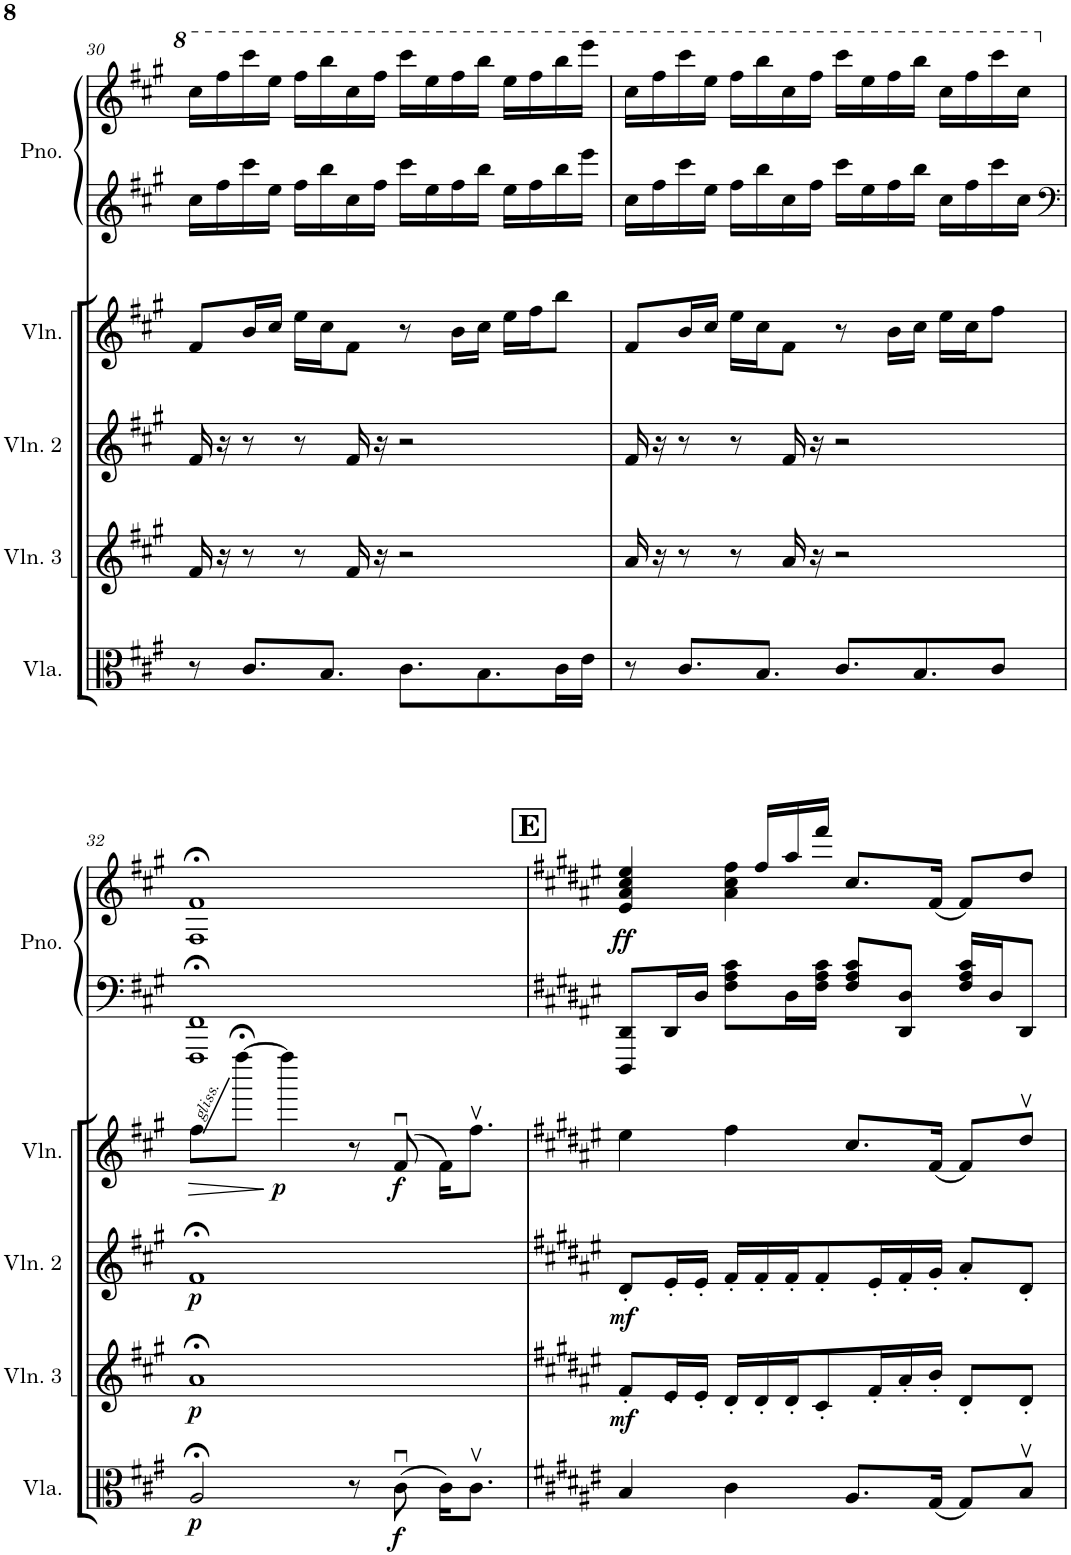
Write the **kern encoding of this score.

**kern	**dynam	**kern	**dynam	**kern	**dynam	**kern	**dynam	**kern	**kern	**dynam
*part5	*part5	*part4	*part4	*part3	*part3	*part2	*part2	*part1	*part1	*part1
*staff6	*staff6	*staff5	*staff5	*staff4	*staff4	*staff3	*staff3	*staff2	*staff1	*staff1/2
*I"Viola	*	*I"Violin 3	*	*I"Violin 2	*	*I"Violin	*	*I"Piano	*	*
*I'Vla.	*	*I'Vln. 3	*	*I'Vln. 2	*	*I'Vln.	*	*I'Pno.	*	*
!!LO:PB:g=z
*clefC3	*	*clefG2	*	*clefG2	*	*clefG2	*	*clefG2	*clefG2	*
*k[f#c#g#]	*	*k[f#c#g#]	*	*k[f#c#g#]	*	*k[f#c#g#]	*	*k[f#c#g#]	*k[f#c#g#]	*
*M4/4	*	*M4/4	*	*M4/4	*	*M4/4	*	*M4/4	*M4/4	*
=30	=30	=30	=30	=30	=30	=30	=30	=30	=30	=30
8r	.	16f#/	.	16f#/	.	8f#/L	.	16cc#\LL	16ccc#\LL	.
.	.	16r	.	16r	.	.	.	16ff#\	16fff#\	.
8.c#/L	.	8r	.	8r	.	16b/L	.	16ccc#\	16cccc#\	.
.	.	.	.	.	.	16cc#/JJ	.	16ee\JJ	16eee\JJ	.
.	.	8r	.	8r	.	16ee\LL	.	16ff#\LL	16fff#\LL	.
8.B/J	.	.	.	.	.	16cc#\J	.	16bb\	16bbb\	.
.	.	16f#/	.	16f#/	.	8f#\J	.	16cc#\	16ccc#\	.
.	.	16r	.	16r	.	.	.	16ff#\JJ	16fff#\JJ	.
8.c#\L	.	2r	.	2r	.	8r	.	16ccc#\LL	16cccc#\LL	.
.	.	.	.	.	.	.	.	16ee\	16eee\	.
.	.	.	.	.	.	16b\LL	.	16ff#\	16fff#\	.
8.B\	.	.	.	.	.	16cc#\JJ	.	16bb\JJ	16bbb\JJ	.
.	.	.	.	.	.	16ee\LL	.	16ee\LL	16eee\LL	.
.	.	.	.	.	.	16ff#\J	.	16ff#\	16fff#\	.
16c#\L	.	.	.	.	.	8bb\J	.	16bb\	16bbb\	.
16e\JJ	.	.	.	.	.	.	.	16eee\JJ	16eeee\JJ	.
=31	=31	=31	=31	=31	=31	=31	=31	=31	=31	=31
8r	.	16a/	.	16f#/	.	8f#/L	.	16cc#\LL	16ccc#\LL	.
.	.	16r	.	16r	.	.	.	16ff#\	16fff#\	.
8.c#/L	.	8r	.	8r	.	16b/L	.	16ccc#\	16cccc#\	.
.	.	.	.	.	.	16cc#/JJ	.	16ee\JJ	16eee\JJ	.
.	.	8r	.	8r	.	16ee\LL	.	16ff#\LL	16fff#\LL	.
8.B/J	.	.	.	.	.	16cc#\J	.	16bb\	16bbb\	.
.	.	16a/	.	16f#/	.	8f#\J	.	16cc#\	16ccc#\	.
.	.	16r	.	16r	.	.	.	16ff#\JJ	16fff#\JJ	.
8.c#/L	.	2r	.	2r	.	8r	.	16ccc#\LL	16cccc#\LL	.
.	.	.	.	.	.	.	.	16ee\	16eee\	.
.	.	.	.	.	.	16b\LL	.	16ff#\	16fff#\	.
8.B/	.	.	.	.	.	16cc#\JJ	.	16bb\JJ	16bbb\JJ	.
.	.	.	.	.	.	16ee\LL	.	16cc#\LL	16ccc#\LL	.
.	.	.	.	.	.	16cc#\J	.	16ff#\	16fff#\	.
8c#/J	.	.	.	.	.	8ff#\J	.	16ccc#\	16cccc#\	.
.	.	.	.	.	.	.	.	16cc#\JJ	16ccc#\JJ	.
!!LO:LB:g=z
=32	=32	=32	=32	=32	=32	=32	=32	=32	=32	=32
*	*	*	*	*	*	*	*	*clefF4	*	*
!	!LO:DY:b	!	!LO:DY:b	!	!LO:DY:b	!	!LO:HP:b	!	!	!
2A;</	p	1a;<	p	1f#;<	p	8ff#\L	>	1FFF#;< 1FF#;<	1F#;< 1f#;<	.
.	.	.	.	.	.	[8ffff#;<\J	.	.	.	.
!	!	!	!	!	!	!	!LO:DY:n=1:b	!	!	!
.	.	.	.	.	.	4ffff#\]	] p	.	.	.
8r	.	.	.	.	.	8r	.	.	.	.
!	!LO:DY:b	!	!	!	!	!	!LO:DY:n=2:b	!	!	!
(8c#u\	f	.	.	.	.	(8f#u/	f	.	.	.
16c#\KL)	.	.	.	.	.	16f#\KL)	.	.	.	.
8.c#v\J	.	.	.	.	.	8.ff#v\J	.	.	.	.
!!LO:REH:place=s1:a:B:cj:fs=14:t=E
=33	=33	=33	=33	=33	=33	=33	=33	=33	=33	=33
*k[f#c#g#d#a#e#]	*	*k[f#c#g#d#a#e#]	*	*k[f#c#g#d#a#e#]	*	*k[f#c#g#d#a#e#]	*	*k[f#c#g#d#a#e#]	*k[f#c#g#d#a#e#]	*
*	*	*	*	*	*	*	*	*	*^	*
!	!	!	!LO:DY:b	!	!LO:DY:b	!	!	!	!	!	!LO:DY:b
4B/	.	8f#'/L	mf	8d#'/L	mf	4ee#\	.	8DDD#/ 8DD#/L	4e#/ 4a#/ 4cc#/ 4ee#/	16ryy	ff
*	*	*	*	*	*	*	*	*	*v	*v	*
.	.	16e#'/L	.	16e#'/L	.	.	.	16DD#/L	.	.
.	.	16e#'/JJ	.	16e#'/JJ	.	.	.	16D#/JJ	.	.
4c#\	.	16d#'/LL	.	16f#'/LL	.	4ff#\	.	8F#\ 8A#\ 8c#\L	4a#\ 4cc#\ 4ff#\	.
*	*	*	*	*	*	*	*	*	*^	*
.	.	16d#'/	.	16f#'/	.	.	.	.	.	16ff#/LL	.
.	.	16d#'/J	.	16f#'/J	.	.	.	16D#\L	.	16aa#/	.
.	.	8c#'/	.	8f#'/	.	.	.	16F#\ 16A#\ 16c#\JJ	.	16fff#/JJ	.
8.A#/L	.	.	.	.	.	8.cc#/L	.	8F#/ 8A#/ 8c#/L	8.cc#/L	2ryy	.
.	.	16f#'/L	.	16e#'/L	.	.	.	.	.	.	.
.	.	16a#'/	.	16f#'/	.	.	.	8DD#/ 8D#/J	.	.	.
(16G#/Jk	.	16b'/JJ	.	16g#'/JJ	.	(16f#/Jk	.	.	(16f#/Jk	.	.
8G#/L)	.	8d#'/L	.	8a#'/L	.	8f#/L)	.	16F#/ 16A#/ 16c#/LL	8f#/L)	.	.
.	.	.	.	.	.	.	.	16D#/J	.	.	.
8Bv/J	.	8d#'/J	.	8d#'/J	.	8dd#v/J	.	8DD#/J	8dd#/J	.	.
*	*	*	*	*	*	*	*	*	*v	*v	*
=	=	=	=	=	=	=	=	=	=	=
*-	*-	*-	*-	*-	*-	*-	*-	*-	*-	*-
